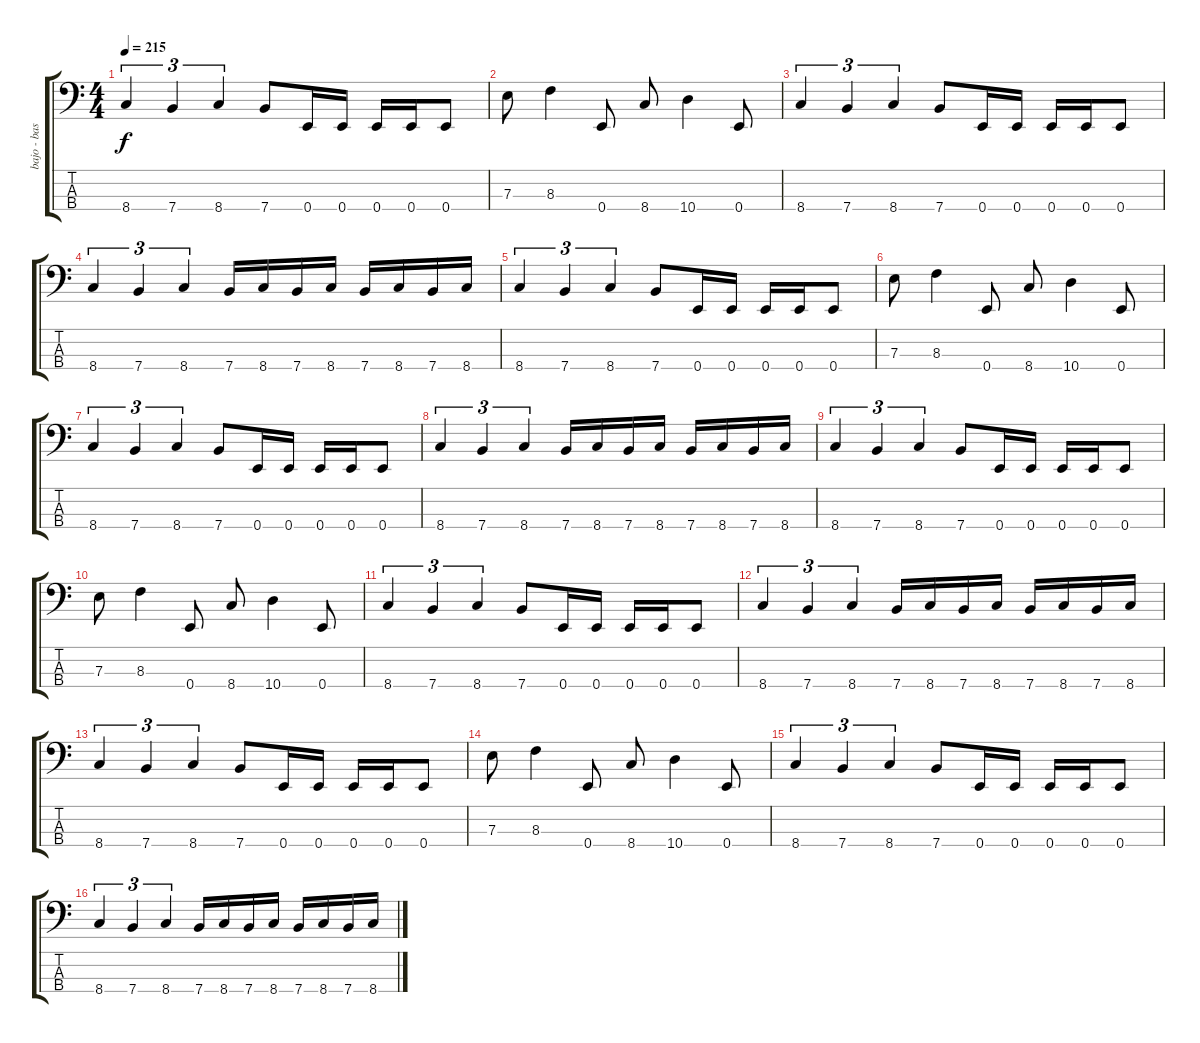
\track ("bajo - bass" "bajo - bas") {instrument electricbasspick}
\staff {score tabs}
\tuning (G2 D2 A1 E1) {hide}
\ts (4 4)
\tempo 215
\clef f4
\ks c
8.4.4{tu (3 2) dy f} 7.4.4{tu (3 2)} 8.4.4{tu (3 2)} 7.4.8 0.4.16 0.4.16 0.4.16 0.4.16 0.4.8 |
7.3.8 8.3.4 0.4.8 8.4.8 10.4.4 0.4.8 |
8.4.4{tu (3 2)} 7.4.4{tu (3 2)} 8.4.4{tu (3 2)} 7.4.8 0.4.16 0.4.16 0.4.16 0.4.16 0.4.8 |
8.4.4{tu (3 2)} 7.4.4{tu (3 2)} 8.4.4{tu (3 2)} 7.4.16 8.4.16 7.4.16 8.4.16 7.4.16 8.4.16 7.4.16 8.4.16 |
8.4.4{tu (3 2)} 7.4.4{tu (3 2)} 8.4.4{tu (3 2)} 7.4.8 0.4.16 0.4.16 0.4.16 0.4.16 0.4.8 |
7.3.8 8.3.4 0.4.8 8.4.8 10.4.4 0.4.8 |
8.4.4{tu (3 2)} 7.4.4{tu (3 2)} 8.4.4{tu (3 2)} 7.4.8 0.4.16 0.4.16 0.4.16 0.4.16 0.4.8 |
8.4.4{tu (3 2)} 7.4.4{tu (3 2)} 8.4.4{tu (3 2)} 7.4.16 8.4.16 7.4.16 8.4.16 7.4.16 8.4.16 7.4.16 8.4.16 |
8.4.4{tu (3 2)} 7.4.4{tu (3 2)} 8.4.4{tu (3 2)} 7.4.8 0.4.16 0.4.16 0.4.16 0.4.16 0.4.8 |
7.3.8 8.3.4 0.4.8 8.4.8 10.4.4 0.4.8 |
8.4.4{tu (3 2)} 7.4.4{tu (3 2)} 8.4.4{tu (3 2)} 7.4.8 0.4.16 0.4.16 0.4.16 0.4.16 0.4.8 |
8.4.4{tu (3 2)} 7.4.4{tu (3 2)} 8.4.4{tu (3 2)} 7.4.16 8.4.16 7.4.16 8.4.16 7.4.16 8.4.16 7.4.16 8.4.16 |
8.4.4{tu (3 2)} 7.4.4{tu (3 2)} 8.4.4{tu (3 2)} 7.4.8 0.4.16 0.4.16 0.4.16 0.4.16 0.4.8 |
7.3.8 8.3.4 0.4.8 8.4.8 10.4.4 0.4.8 |
8.4.4{tu (3 2)} 7.4.4{tu (3 2)} 8.4.4{tu (3 2)} 7.4.8 0.4.16 0.4.16 0.4.16 0.4.16 0.4.8 |
8.4.4{tu (3 2)} 7.4.4{tu (3 2)} 8.4.4{tu (3 2)} 7.4.16 8.4.16 7.4.16 8.4.16 7.4.16 8.4.16 7.4.16 8.4.16
